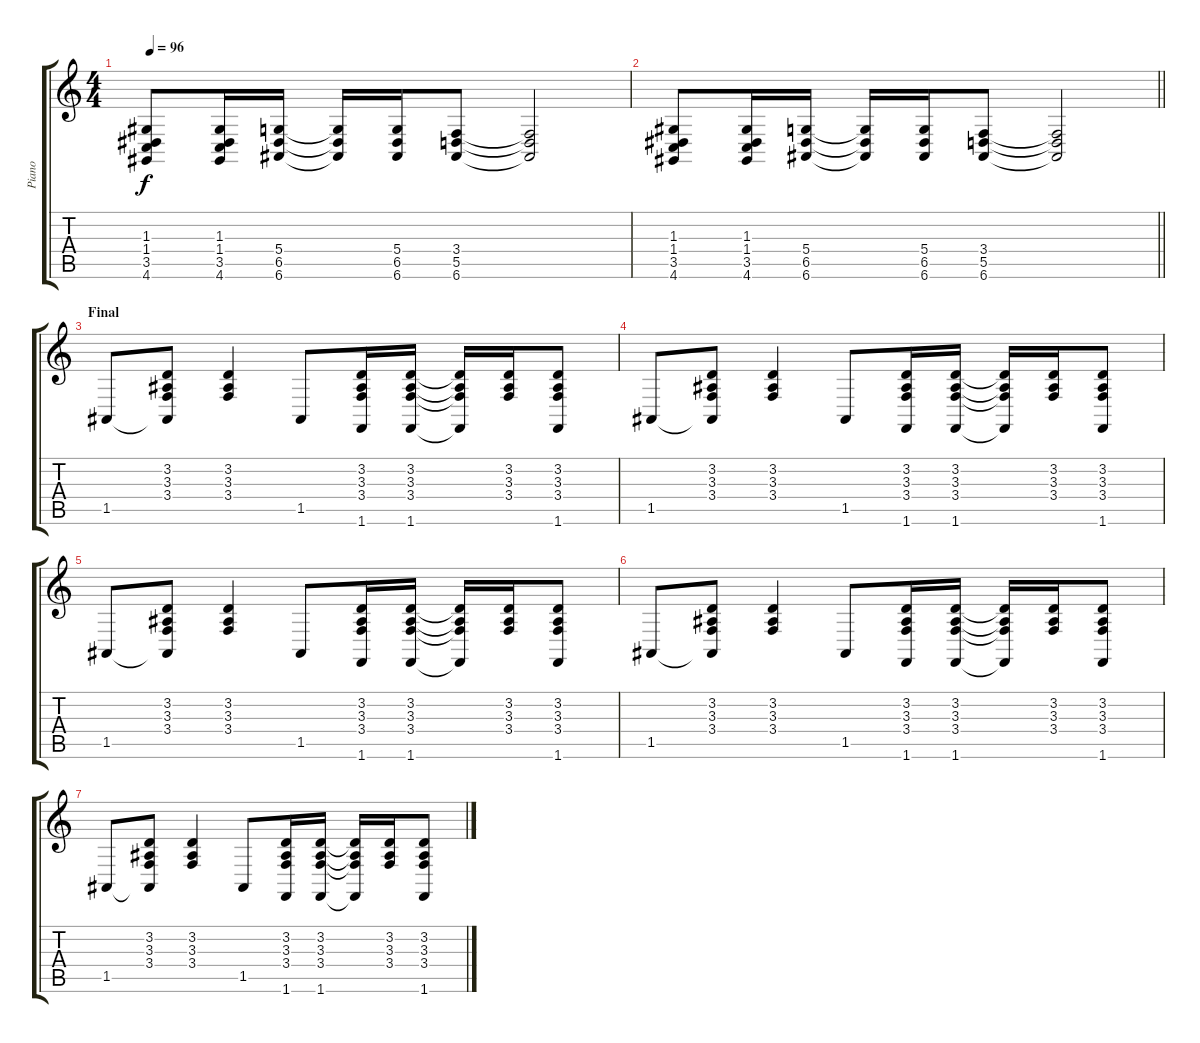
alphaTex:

\track ("Piano" "Piano") {instrument acousticgrandpiano}
\staff {score tabs}
\tuning (E4 B3 G3 D3 A2 E2) {hide}
\ts (4 4)
\tempo 96
\clef g2
\ks c
(1.3 1.4 3.5 4.6).8{dy f} (1.3 1.4 3.5 4.6).16 (5.4 6.5 6.6).16 (5.4{t} 6.5{t} 6.6{t}).16 (5.4 6.5 6.6).16 (3.4 5.5 6.6).8 (3.4{t} 5.5{t} 6.6{t}).2 |
\barLineRight lightlight
(1.3 1.4 3.5 4.6).8 (1.3 1.4 3.5 4.6).16 (5.4 6.5 6.6).16 (5.4{t} 6.5{t} 6.6{t}).16 (5.4 6.5 6.6).16 (3.4 5.5 6.6).8 (3.4{t} 5.5{t} 6.6{t}).2 |
\section ("" "Final")
1.5.8{volume 13} (3.2 3.3 3.4 1.5{t}).8 (3.2 3.3 3.4).4 1.5.8 (3.2 3.3 3.4 1.6).16 (3.2 3.3 3.4 1.6).16 (3.2{t} 3.3{t} 3.4{t} 1.6{t}).16 (3.2 3.3 3.4).16 (3.2 3.3 3.4 1.6).8 |
1.5.8 (3.2 3.3 3.4 1.5{t}).8 (3.2 3.3 3.4).4 1.5.8 (3.2 3.3 3.4 1.6).16 (3.2 3.3 3.4 1.6).16 (3.2{t} 3.3{t} 3.4{t} 1.6{t}).16 (3.2 3.3 3.4).16 (3.2 3.3 3.4 1.6).8 |
1.5.8 (3.2 3.3 3.4 1.5{t}).8 (3.2 3.3 3.4).4 1.5.8 (3.2 3.3 3.4 1.6).16 (3.2 3.3 3.4 1.6).16 (3.2{t} 3.3{t} 3.4{t} 1.6{t}).16 (3.2 3.3 3.4).16 (3.2 3.3 3.4 1.6).8 |
1.5.8 (3.2 3.3 3.4 1.5{t}).8 (3.2 3.3 3.4).4 1.5.8 (3.2 3.3 3.4 1.6).16 (3.2 3.3 3.4 1.6).16 (3.2{t} 3.3{t} 3.4{t} 1.6{t}).16 (3.2 3.3 3.4).16 (3.2 3.3 3.4 1.6).8 |
1.5.8 (3.2 3.3 3.4 1.5{t}).8 (3.2 3.3 3.4).4 1.5.8 (3.2 3.3 3.4 1.6).16 (3.2 3.3 3.4 1.6).16 (3.2{t} 3.3{t} 3.4{t} 1.6{t}).16 (3.2 3.3 3.4).16 (3.2 3.3 3.4 1.6).8
